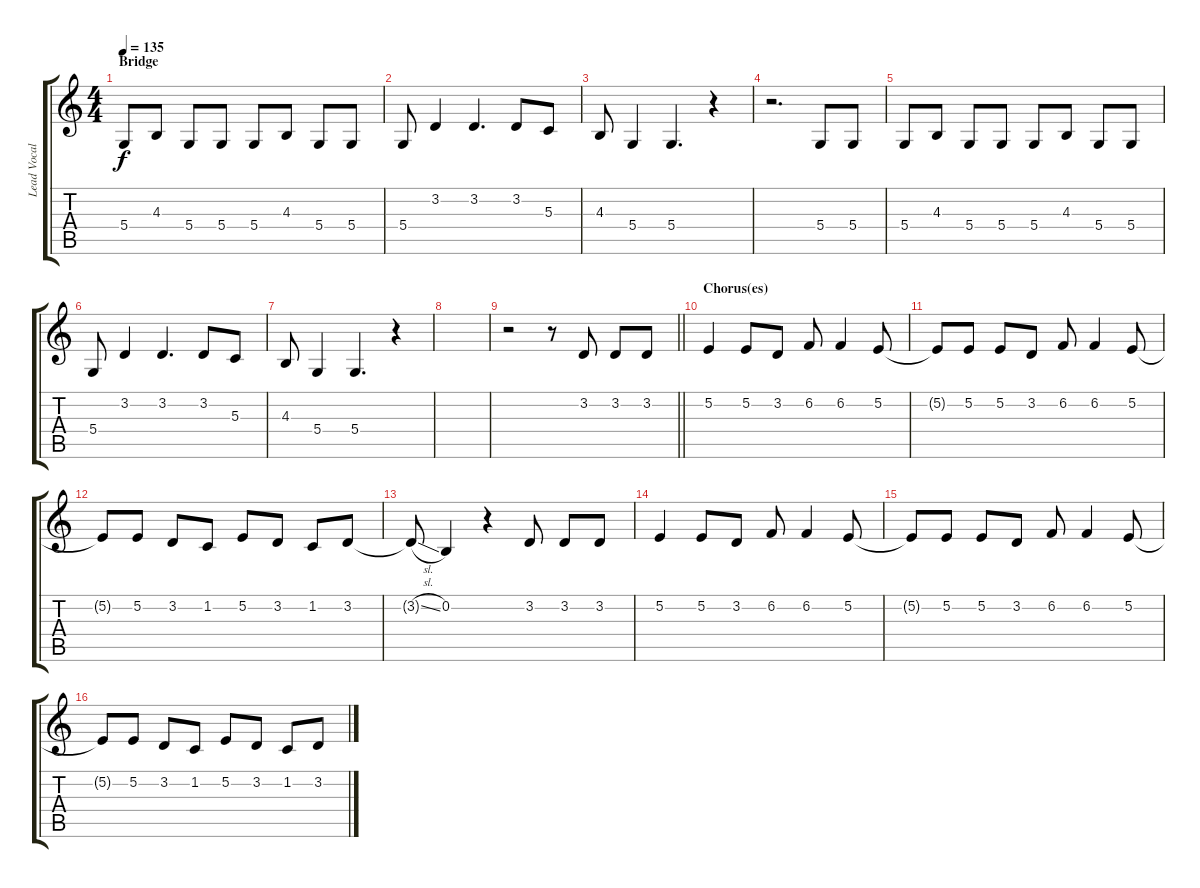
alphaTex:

\track ("Lead Vocals" "Lead Vocal") {instrument bassoon}
\staff {score tabs}
\tuning (E4 B3 G3 D3 A2 E2) {hide}
\ts (4 4)
\section ("" "Bridge")
\tempo 135
\clef g2
\ks c
5.4.8{dy f} 4.3.8 5.4.8 5.4.8 5.4.8 4.3.8 5.4.8 5.4.8 |
5.4.8 3.2.4 3.2.4{d} 3.2.8 5.3.8 |
4.3.8 5.4.4 5.4.4{d} r.4 |
r.2{d} 5.4.8 5.4.8 |
5.4.8 4.3.8 5.4.8 5.4.8 5.4.8 4.3.8 5.4.8 5.4.8 |
5.4.8 3.2.4 3.2.4{d} 3.2.8 5.3.8 |
4.3.8 5.4.4 5.4.4{d} r.4 |
|
\barLineRight lightlight
r.2 r.8 3.2.8 3.2.8 3.2.8 |
\section ("" "Chorus(es)")
5.2.4 5.2.8 3.2.8 6.2.8 6.2.4 5.2.8 |
5.2{t}.8 5.2.8 5.2.8 3.2.8 6.2.8 6.2.4 5.2.8 |
5.2{t}.8 5.2.8 3.2.8 1.2.8 5.2.8 3.2.8 1.2.8 3.2.8 |
3.2{sl t}.8 0.2.4 r.4 3.2.8 3.2.8 3.2.8 |
5.2.4 5.2.8 3.2.8 6.2.8 6.2.4 5.2.8 |
5.2{t}.8 5.2.8 5.2.8 3.2.8 6.2.8 6.2.4 5.2.8 |
5.2{t}.8 5.2.8 3.2.8 1.2.8 5.2.8 3.2.8 1.2.8 3.2.8
